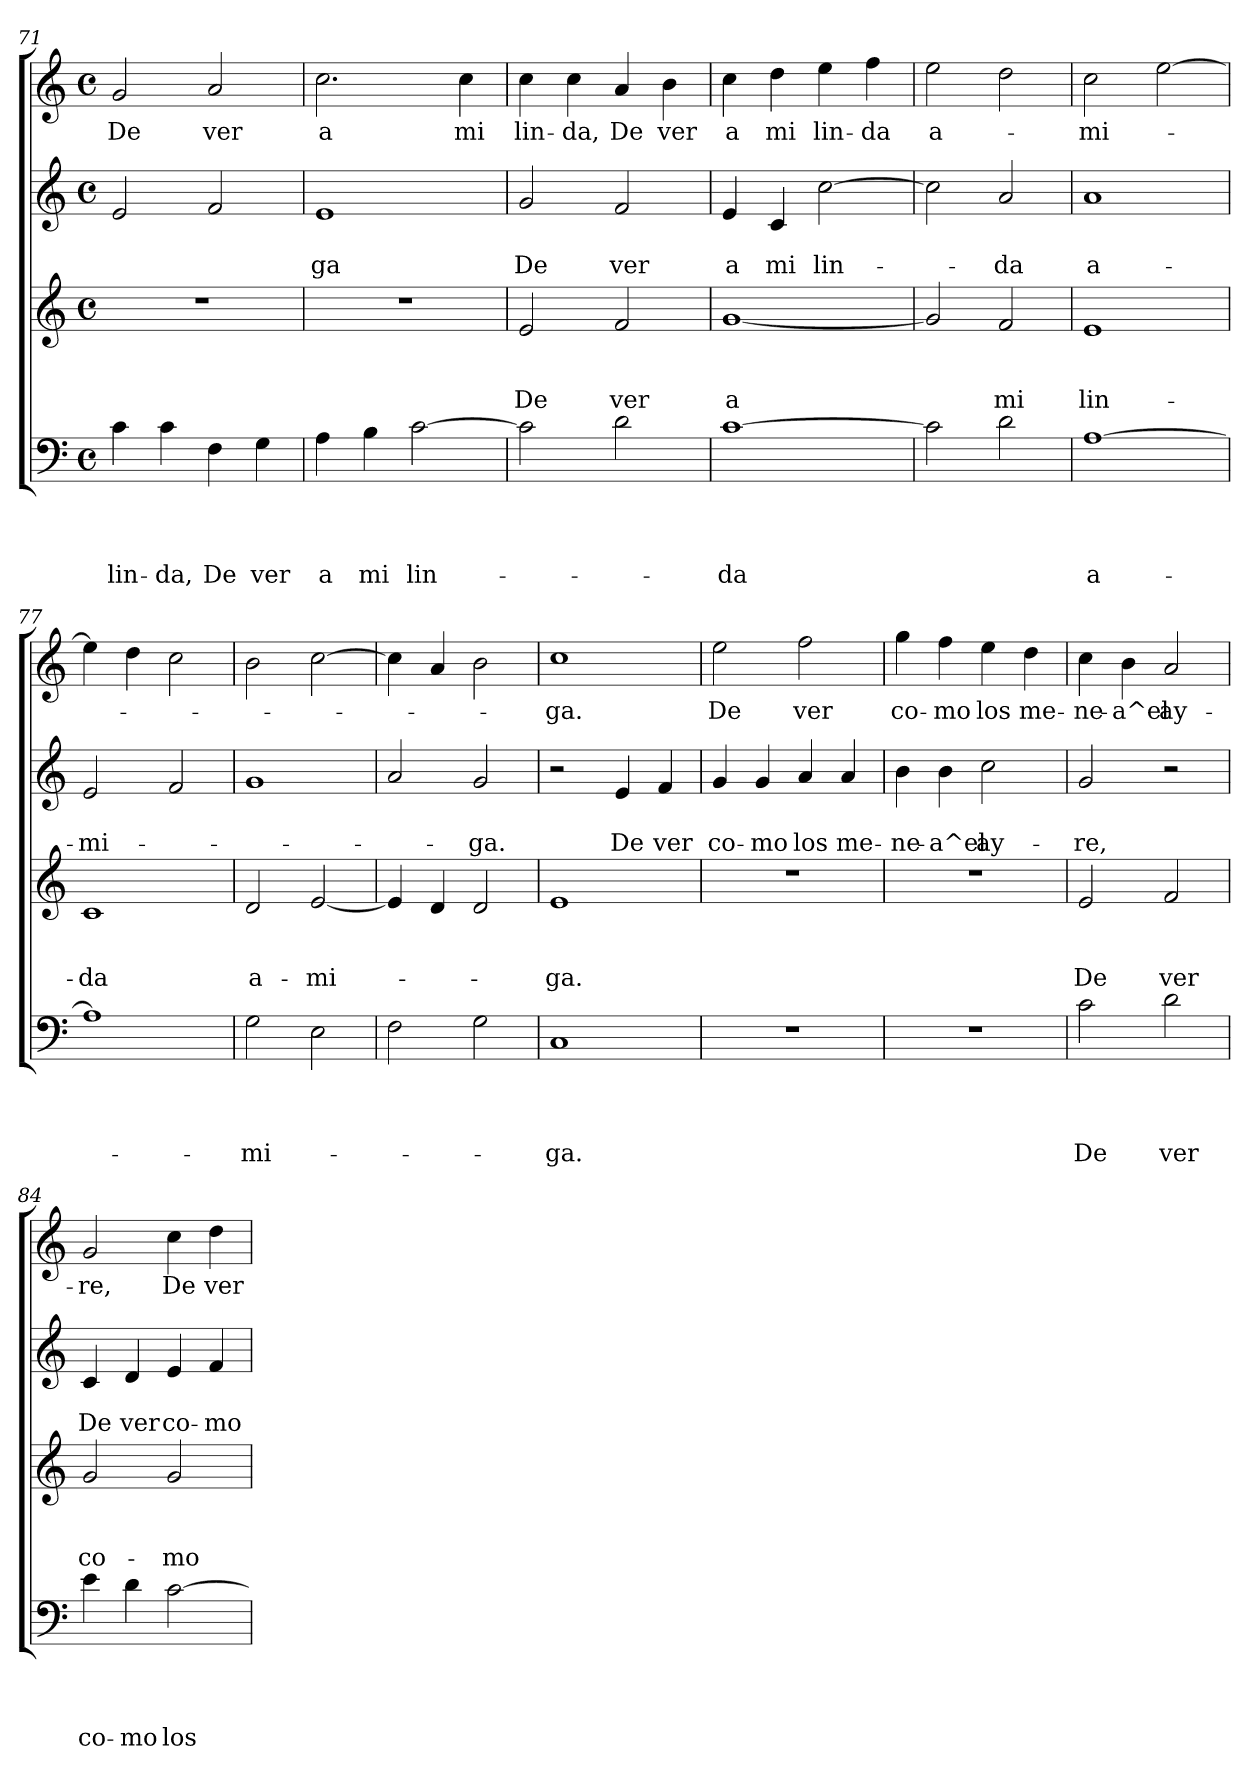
**kern	**text	**text	**text	**text	**kern	**text	**text	**text	**kern	**text	**text	**kern	**text
*part4	*part4	*part4	*part4	*part4	*part3	*part3	*part3	*part3	*part2	*part2	*part2	*part1	*part1
*staff4	*staff4	*staff4	*staff4	*staff4	*staff3	*staff3	*staff3	*staff3	*staff2	*staff2	*staff2	*staff1	*staff1
*clefF4	*	*	*	*	*clefG2	*	*	*	*clefG2	*	*	*clefG2	*
*k[]	*	*	*	*	*k[]	*	*	*	*k[]	*	*	*k[]	*
*C:	*	*	*	*	*C:	*	*	*	*C:	*	*	*C:	*
*M4/4	*	*	*	*	*M4/4	*	*	*	*M4/4	*	*	*M4/4	*
*met(c)	*	*	*	*	*met(c)	*	*	*	*met(c)	*	*	*met(c)	*
=71	=71	=71	=71	=71	=71	=71	=71	=71	=71	=71	=71	=71	=71
!	!	!	!	!LO:LY:b	!	!	!	!	!	!	!	!	!LO:LY:b
4c\	.	.	.	lin-	1r	.	.	.	2e/	.	.	2g/	De
!	!	!	!	!LO:LY:b	!	!	!	!	!	!	!	!	!
4c\	.	.	.	-da,	.	.	.	.	.	.	.	.	.
!	!	!	!	!LO:LY:b	!	!	!	!	!	!	!	!	!LO:LY:b
4F\	.	.	.	De	.	.	.	.	2f/	.	.	2a/	ver
!	!	!	!	!LO:LY:b	!	!	!	!	!	!	!	!	!
4G\	.	.	.	ver	.	.	.	.	.	.	.	.	.
!!LO:PB:g=z
=72	=72	=72	=72	=72	=72	=72	=72	=72	=72	=72	=72	=72	=72
!	!	!	!	!LO:LY:b	!	!	!	!	!	!	!LO:LY:b	!	!LO:LY:b
4A\	.	.	.	a	1r	.	.	.	1e	.	-ga	2.cc\	a
!	!	!	!	!LO:LY:b	!	!	!	!	!	!	!	!	!
4B\	.	.	.	mi	.	.	.	.	.	.	.	.	.
!	!	!	!	!LO:LY:b	!	!	!	!	!	!	!	!	!
[>2c\	.	.	.	lin-	.	.	.	.	.	.	.	.	.
!	!	!	!	!	!	!	!	!	!	!	!	!	!LO:LY:b
.	.	.	.	.	.	.	.	.	.	.	.	4cc\	mi
=73	=73	=73	=73	=73	=73	=73	=73	=73	=73	=73	=73	=73	=73
!	!	!	!	!	!	!	!	!LO:LY:b	!	!	!LO:LY:b	!	!LO:LY:b
2c\]	.	.	.	.	2e/	.	.	De	2g/	.	De	4cc\	lin-
!	!	!	!	!	!	!	!	!	!	!	!	!	!LO:LY:b
.	.	.	.	.	.	.	.	.	.	.	.	4cc\	-da,
!	!	!	!	!	!	!	!	!LO:LY:b	!	!	!LO:LY:b	!	!LO:LY:b
2d\	.	.	.	.	2f/	.	.	ver	2f/	.	ver	4a/	De
!	!	!	!	!	!	!	!	!	!	!	!	!	!LO:LY:b
.	.	.	.	.	.	.	.	.	.	.	.	4b\	ver
=74	=74	=74	=74	=74	=74	=74	=74	=74	=74	=74	=74	=74	=74
!	!	!	!	!LO:LY:b	!	!	!	!LO:LY:b	!	!	!LO:LY:b	!	!LO:LY:b
[>1c	.	.	.	-da	[<1g	.	.	a	4e/	.	a	4cc\	a
!	!	!	!	!	!	!	!	!	!	!	!LO:LY:b	!	!LO:LY:b
.	.	.	.	.	.	.	.	.	4c/	.	mi	4dd\	mi
!	!	!	!	!	!	!	!	!	!	!	!LO:LY:b	!	!LO:LY:b
.	.	.	.	.	.	.	.	.	[>2cc\	.	lin-	4ee\	lin-
!	!	!	!	!	!	!	!	!	!	!	!	!	!LO:LY:b
.	.	.	.	.	.	.	.	.	.	.	.	4ff\	-da
=75	=75	=75	=75	=75	=75	=75	=75	=75	=75	=75	=75	=75	=75
!	!	!	!	!	!	!	!	!	!	!	!	!	!LO:LY:b
2c\]	.	.	.	.	2g/]	.	.	.	2cc\]	.	.	2ee\	a-
!	!	!	!	!	!	!	!	!LO:LY:b	!	!	!LO:LY:b	!	!
2d\	.	.	.	.	2f/	.	.	mi	2a/	.	-da	2dd\	.
=76	=76	=76	=76	=76	=76	=76	=76	=76	=76	=76	=76	=76	=76
!	!	!	!	!LO:LY:b	!	!	!	!LO:LY:b	!	!	!LO:LY:b	!	!LO:LY:b
[>1A	.	.	.	a-	1e	.	.	lin-	1a	.	a-	2cc\	-mi-
.	.	.	.	.	.	.	.	.	.	.	.	[>2ee\	.
=77	=77	=77	=77	=77	=77	=77	=77	=77	=77	=77	=77	=77	=77
!	!	!	!	!	!	!	!	!LO:LY:b	!	!	!LO:LY:b	!	!
1A]	.	.	.	.	1c	.	.	-da	2e/	.	-mi-	4ee\]	.
.	.	.	.	.	.	.	.	.	.	.	.	4dd\	.
.	.	.	.	.	.	.	.	.	2f/	.	.	2cc\	.
=78	=78	=78	=78	=78	=78	=78	=78	=78	=78	=78	=78	=78	=78
!	!	!	!	!LO:LY:b	!	!	!	!LO:LY:b	!	!	!	!	!
2G\	.	.	.	-mi-	2d/	.	.	a-	1g	.	.	2b\	.
!	!	!	!	!	!	!	!	!LO:LY:b	!	!	!	!	!
2E\	.	.	.	.	[<2e/	.	.	-mi-	.	.	.	[>2cc\	.
=79	=79	=79	=79	=79	=79	=79	=79	=79	=79	=79	=79	=79	=79
2F\	.	.	.	.	4e/]	.	.	.	2a/	.	.	4cc\]	.
.	.	.	.	.	4d/	.	.	.	.	.	.	4a/	.
!	!	!	!	!	!	!	!	!	!	!	!LO:LY:b	!	!
2G\	.	.	.	.	2d/	.	.	.	2g/	.	-ga.	2b\	.
!!LO:LB:g=z
=80	=80	=80	=80	=80	=80	=80	=80	=80	=80	=80	=80	=80	=80
!	!	!	!	!LO:LY:b	!	!	!	!LO:LY:b	!	!	!	!	!LO:LY:b
1C	.	.	.	-ga.	1e	.	.	-ga.	2r	.	.	1cc	-ga.
!	!	!	!	!	!	!	!	!	!	!	!LO:LY:b	!	!
.	.	.	.	.	.	.	.	.	4e/	.	De	.	.
!	!	!	!	!	!	!	!	!	!	!	!LO:LY:b	!	!
.	.	.	.	.	.	.	.	.	4f/	.	ver	.	.
=81	=81	=81	=81	=81	=81	=81	=81	=81	=81	=81	=81	=81	=81
!	!	!	!	!	!	!	!	!	!	!	!LO:LY:b	!	!LO:LY:b
1r	.	.	.	.	1r	.	.	.	4g/	.	co-	2ee\	De
!	!	!	!	!	!	!	!	!	!	!	!LO:LY:b	!	!
.	.	.	.	.	.	.	.	.	4g/	.	-mo	.	.
!	!	!	!	!	!	!	!	!	!	!	!LO:LY:b	!	!LO:LY:b
.	.	.	.	.	.	.	.	.	4a/	.	los	2ff\	ver
!	!	!	!	!	!	!	!	!	!	!	!LO:LY:b	!	!
.	.	.	.	.	.	.	.	.	4a/	.	me-	.	.
=82	=82	=82	=82	=82	=82	=82	=82	=82	=82	=82	=82	=82	=82
!	!	!	!	!	!	!	!	!	!	!	!LO:LY:b	!	!LO:LY:b
1r	.	.	.	.	1r	.	.	.	4b\	.	-ne-	4gg\	co-
!	!	!	!	!	!	!	!	!	!	!	!LO:LY:b	!	!LO:LY:b
.	.	.	.	.	.	.	.	.	4b\	.	-a^el	4ff\	-mo
!	!	!	!	!	!	!	!	!	!	!	!LO:LY:b	!	!LO:LY:b
.	.	.	.	.	.	.	.	.	2cc\	.	ay-	4ee\	los
!	!	!	!	!	!	!	!	!	!	!	!	!	!LO:LY:b
.	.	.	.	.	.	.	.	.	.	.	.	4dd\	me-
=83	=83	=83	=83	=83	=83	=83	=83	=83	=83	=83	=83	=83	=83
!	!	!	!	!LO:LY:b	!	!	!	!LO:LY:b	!	!	!LO:LY:b	!	!LO:LY:b
2c\	.	.	.	De	2e/	.	.	De	2g/	.	-re,	4cc\	-ne-
!	!	!	!	!	!	!	!	!	!	!	!	!	!LO:LY:b
.	.	.	.	.	.	.	.	.	.	.	.	4b\	-a^el
!	!	!	!	!LO:LY:b	!	!	!	!LO:LY:b	!	!	!	!	!LO:LY:b
2d\	.	.	.	ver	2f/	.	.	ver	2r	.	.	2a/	ay-
=84	=84	=84	=84	=84	=84	=84	=84	=84	=84	=84	=84	=84	=84
!	!	!	!	!LO:LY:b	!	!	!	!LO:LY:b	!	!	!LO:LY:b	!	!LO:LY:b
4e\	.	.	.	co-	2g/	.	.	co-	4c/	.	De	2g/	-re,
!	!	!	!	!LO:LY:b	!	!	!	!	!	!	!LO:LY:b	!	!
4d\	.	.	.	-mo	.	.	.	.	4d/	.	ver	.	.
!	!	!	!	!LO:LY:b	!	!	!	!LO:LY:b	!	!	!LO:LY:b	!	!LO:LY:b
[>2c\	.	.	.	los	2g/	.	.	-mo	4e/	.	co-	4cc\	De
!	!	!	!	!	!	!	!	!	!	!	!LO:LY:b	!	!LO:LY:b
.	.	.	.	.	.	.	.	.	4f/	.	-mo	4dd\	ver
=	=	=	=	=	=	=	=	=	=	=	=	=	=
*-	*-	*-	*-	*-	*-	*-	*-	*-	*-	*-	*-	*-	*-
